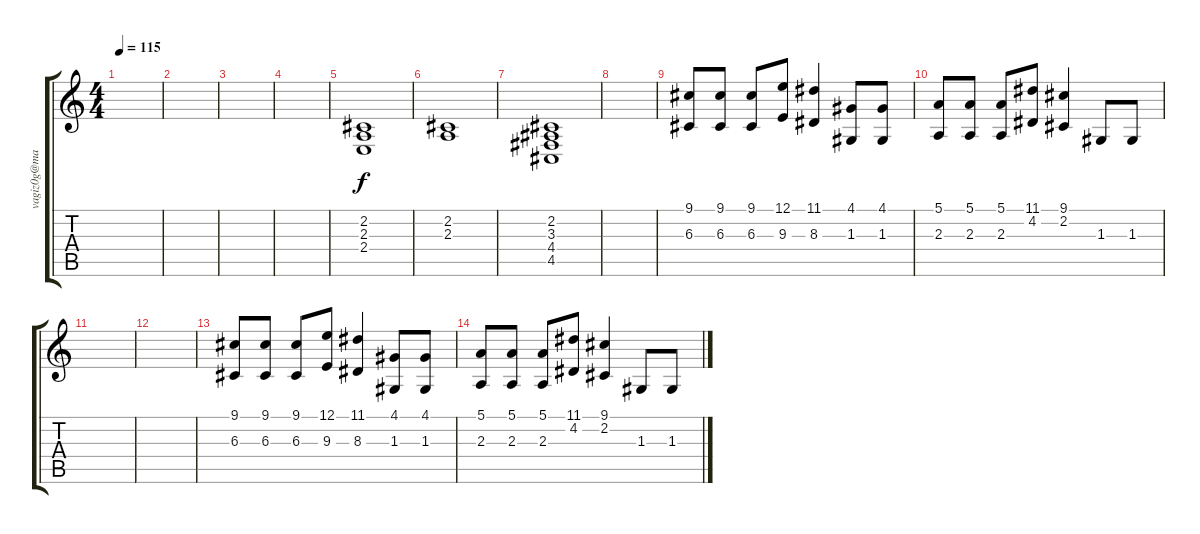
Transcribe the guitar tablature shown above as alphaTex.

\track ("" "vagiz0g@ma") {instrument pad8sweep}
\staff {score tabs}
\tuning (E4 B3 G3 D3 A2 E2) {hide}
\ts (4 4)
\tempo 115
\clef g2
\ks c
|
|
|
|
(2.2 2.3 2.4).1 |
(2.2 2.3).1 |
(2.2 3.3 4.4 4.5).1 |
|
(9.1 6.3).8 (9.1 6.3).8 (9.1 6.3).8 (12.1 9.3).8 (11.1 8.3).4 (4.1 1.3).8 (4.1 1.3).8 |
(5.1 2.3).8 (5.1 2.3).8 (5.1 2.3).8 (11.1 4.2).8 (9.1 2.2).4 1.3.8 1.3.8 |
|
|
(9.1 6.3).8 (9.1 6.3).8 (9.1 6.3).8 (12.1 9.3).8 (11.1 8.3).4 (4.1 1.3).8 (4.1 1.3).8 |
(5.1 2.3).8 (5.1 2.3).8 (5.1 2.3).8 (11.1 4.2).8 (9.1 2.2).4 1.3.8 1.3.8
